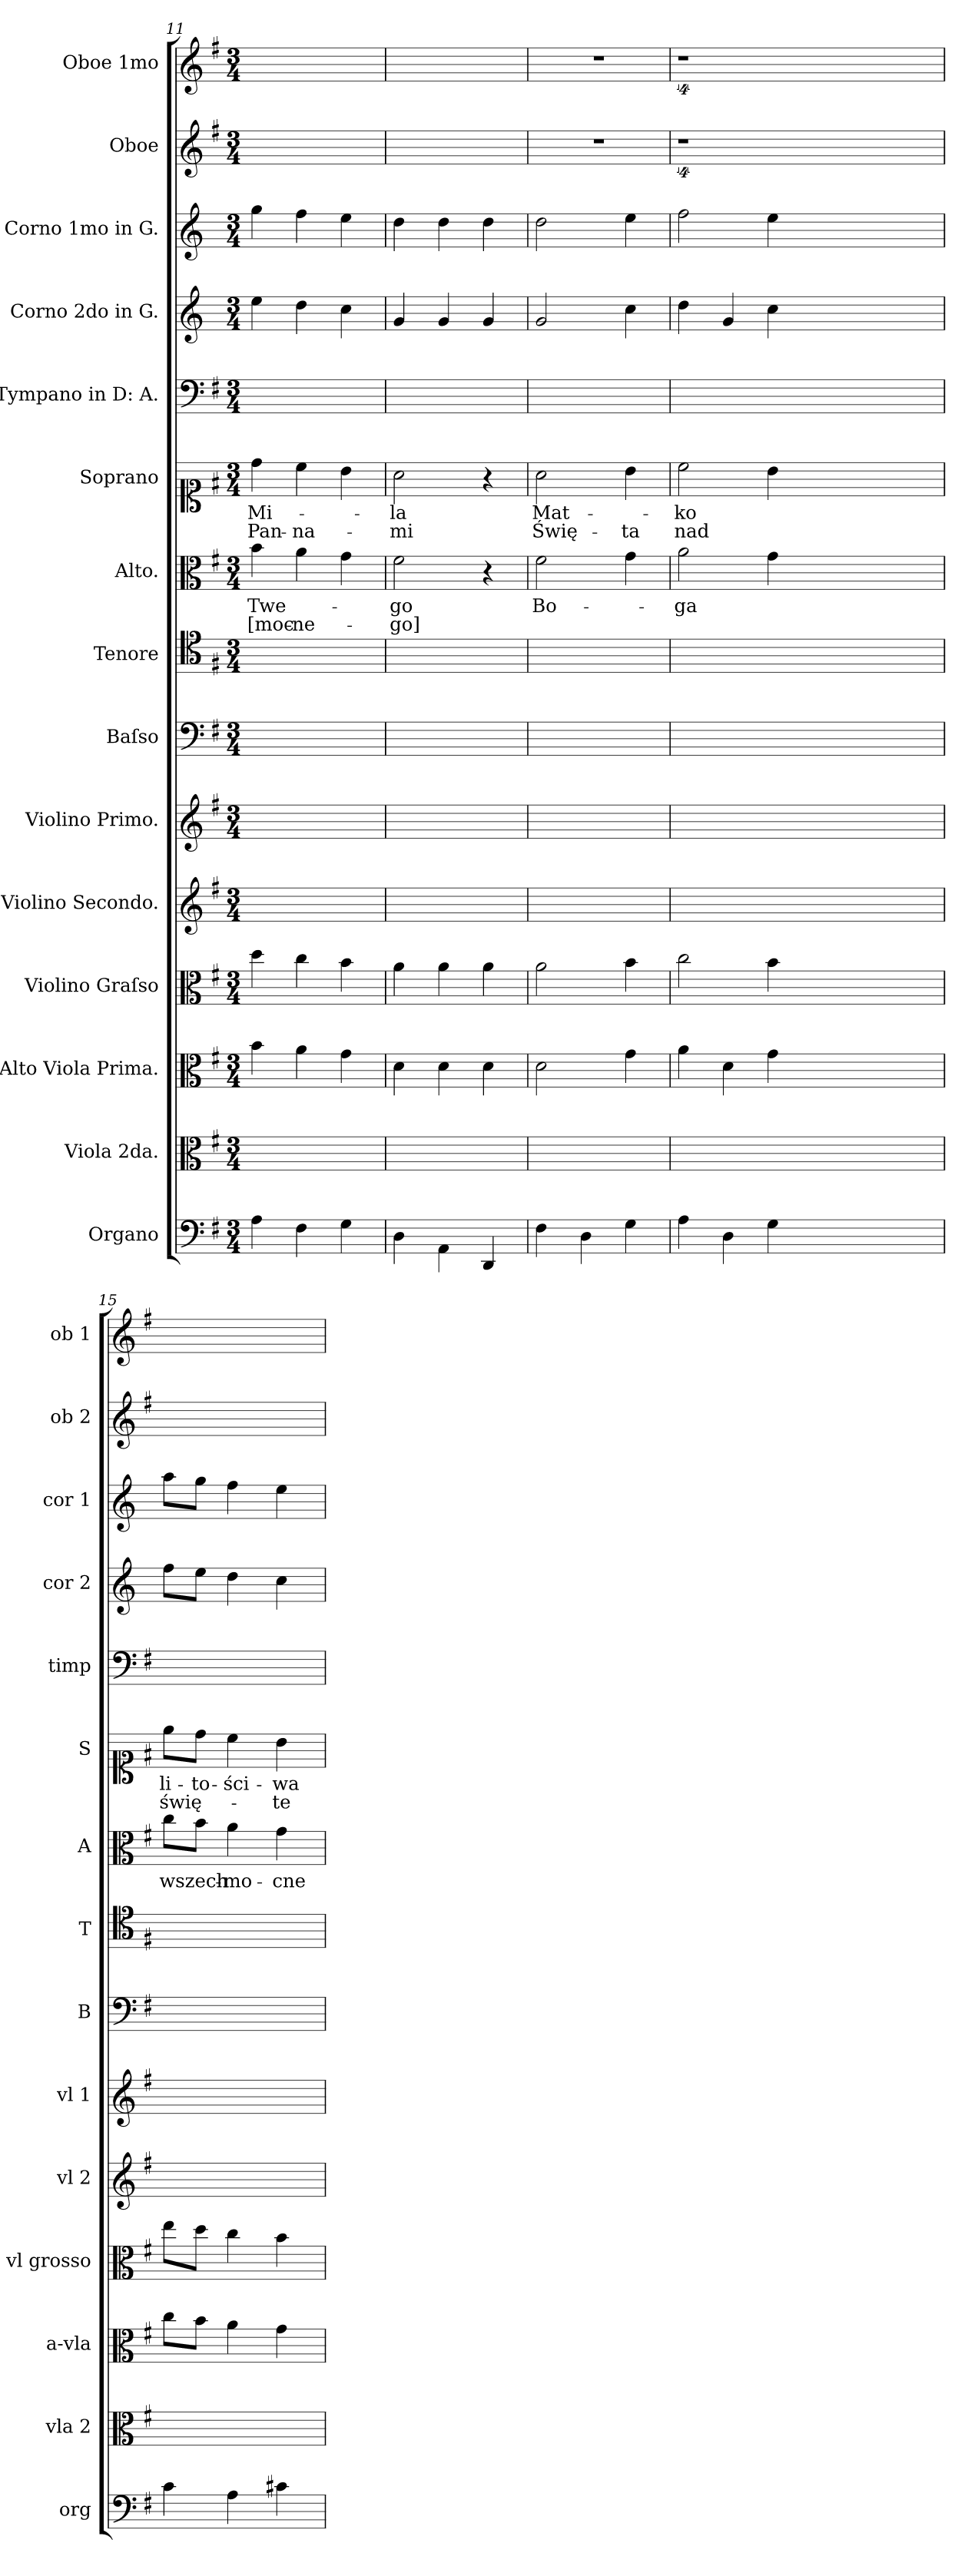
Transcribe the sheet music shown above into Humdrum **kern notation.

**kern	**kern	**kern	**kern	**kern	**kern	**kern	**kern	**kern	**text	**text	**kern	**text	**text	**kern	**kern	**kern	**kern	**kern
*part15	*part14	*part13	*part12	*part11	*part10	*part9	*part8	*part7	*part7	*part7	*part6	*part6	*part6	*part5	*part4	*part3	*part2	*part1
*staff15	*staff14	*staff13	*staff12	*staff11	*staff10	*staff9	*staff8	*staff7	*staff7	*staff7	*staff6	*staff6	*staff6	*staff5	*staff4	*staff3	*staff2	*staff1
*I"Organo	*I"Viola 2da.	*I"Alto Viola Prima.	*I"Violino Graſso	*I"Violino Secondo.	*I"Violino Primo.	*I"Baſso	*I"Tenore	*I"Alto.	*	*	*I"Soprano	*	*	*I"Tympano in D: A.	*I"Corno 2do in G.	*I"Corno 1mo in G.	*I"Oboe	*I"Oboe 1mo
*I'org	*I'vla 2	*I'a-vla	*I'vl grosso	*I'vl 2	*I'vl 1	*I'B	*I'T	*I'A	*	*	*I'S	*	*	*I'timp	*I'cor 2	*I'cor 1	*I'ob 2	*I'ob 1
*clefF4	*clefC3	*clefC3	*clefC3	*clefG2	*clefG2	*clefF4	*clefC4	*clefC3	*	*	*clefC1	*	*	*clefF4	*clefG2	*clefG2	*clefG2	*clefG2
*	*	*	*	*	*	*	*	*	*	*	*	*	*	*	*ITrd3c5	*ITrd3c5	*	*
*k[f#]	*k[f#]	*k[f#]	*k[f#]	*k[f#]	*k[f#]	*k[f#]	*k[f#]	*k[f#]	*	*	*k[f#]	*	*	*k[f#]	*k[f#]	*k[f#]	*k[f#]	*k[f#]
*G:	*G:	*G:	*G:	*G:	*G:	*G:	*G:	*G:	*	*	*G:	*	*	*G:	*G:	*G:	*G:	*G:
*M3/4	*M3/4	*M3/4	*M3/4	*M3/4	*M3/4	*M3/4	*M3/4	*M3/4	*	*	*M3/4	*	*	*M3/4	*M3/4	*M3/4	*M3/4	*M3/4
=11	=11	=11	=11	=11	=11	=11	=11	=11	=11	=11	=11	=11	=11	=11	=11	=11	=11	=11
4A\	2.ryy	4b\	4dd\	2.ryy	2.ryy	2.ryy	2.ryy	4b\	Twe-	[moc-	4dd\	Mi-	Pan-	2.ryy	4b\	4dd\	2.ryy	2.ryy
4F#\	.	4a\	4cc\	.	.	.	.	4a\	.	-ne-	4cc\	.	-na-	.	4a\	4cc\	.	.
4G\	.	4g\	4b\	.	.	.	.	4g\	.	.	4b\	.	.	.	4g\	4b\	.	.
=12	=12	=12	=12	=12	=12	=12	=12	=12	=12	=12	=12	=12	=12	=12	=12	=12	=12	=12
4D\	2.ryy	4d\	4a\	2.ryy	2.ryy	2.ryy	2.ryy	2f#\	-go	-go]	2a\	-la	-mi	2.ryy	4d/	4a\	2.ryy	2.ryy
4AA\	.	4d\	4a\	.	.	.	.	.	.	.	.	.	.	.	4d/	4a\	.	.
4DD/	.	4d\	4a\	.	.	.	.	4r	.	.	4r	.	.	.	4d/	4a\	.	.
=13	=13	=13	=13	=13	=13	=13	=13	=13	=13	=13	=13	=13	=13	=13	=13	=13	=13	=13
4F#\	2.ryy	2d\	2a\	2.ryy	2.ryy	2.ryy	2.ryy	2f#\	Bo-	.	2a\	Mat-	Świę-	2.ryy	2d/	2a\	2.r	2.r
4D\	.	.	.	.	.	.	.	.	.	.	.	.	.	.	.	.	.	.
4G\	.	4g\	4b\	.	.	.	.	4g\	.	.	4b\	.	-ta	.	4g\	4b\	.	.
=14	=14	=14	=14	=14	=14	=14	=14	=14	=14	=14	=14	=14	=14	=14	=14	=14	=14	=14
4A\	2.ryy	4a\	2cc\	2.ryy	2.ryy	2.ryy	2.ryy	2a\	-ga	.	2cc\	-ko	nad	2.ryy	4a\	2cc\	4%9r	4%9r
4D\	.	4d\	.	.	.	.	.	.	.	.	.	.	.	.	4d/	.	.	.
4G\	.	4g\	4b\	.	.	.	.	4g\	.	.	4b\	.	.	.	4g\	4b\	.	.
1.ryy	1.ryy	1.ryy	1.ryy	1.ryy	1.ryy	1.ryy	1.ryy	1.ryy	.	.	1.ryy	.	.	1.ryy	1.ryy	1.ryy	.	.
=15	=15	=15	=15	=15	=15	=15	=15	=15	=15	=15	=15	=15	=15	=15	=15	=15	=15	=15
4c\	2.ryy	8cc\L	8ee\L	2.ryy	2.ryy	2.ryy	2.ryy	8cc\L	wszech-	.	8ee\L	li-	świę-	2.ryy	8cc\L	8ee\L	2.ryy	2.ryy
.	.	8b\J	8dd\J	.	.	.	.	8b\J	.	.	8dd\J	-to-	.	.	8b\J	8dd\J	.	.
4A\	.	4a\	4cc\	.	.	.	.	4a\	-mo-	.	4cc\	-ści-	.	.	4a\	4cc\	.	.
4c#X\	.	4g\	4b\	.	.	.	.	4g\	-cne-	.	4b\	-wa	-te-	.	4g\	4b\	.	.
=	=	=	=	=	=	=	=	=	=	=	=	=	=	=	=	=	=	=
*-	*-	*-	*-	*-	*-	*-	*-	*-	*-	*-	*-	*-	*-	*-	*-	*-	*-	*-
